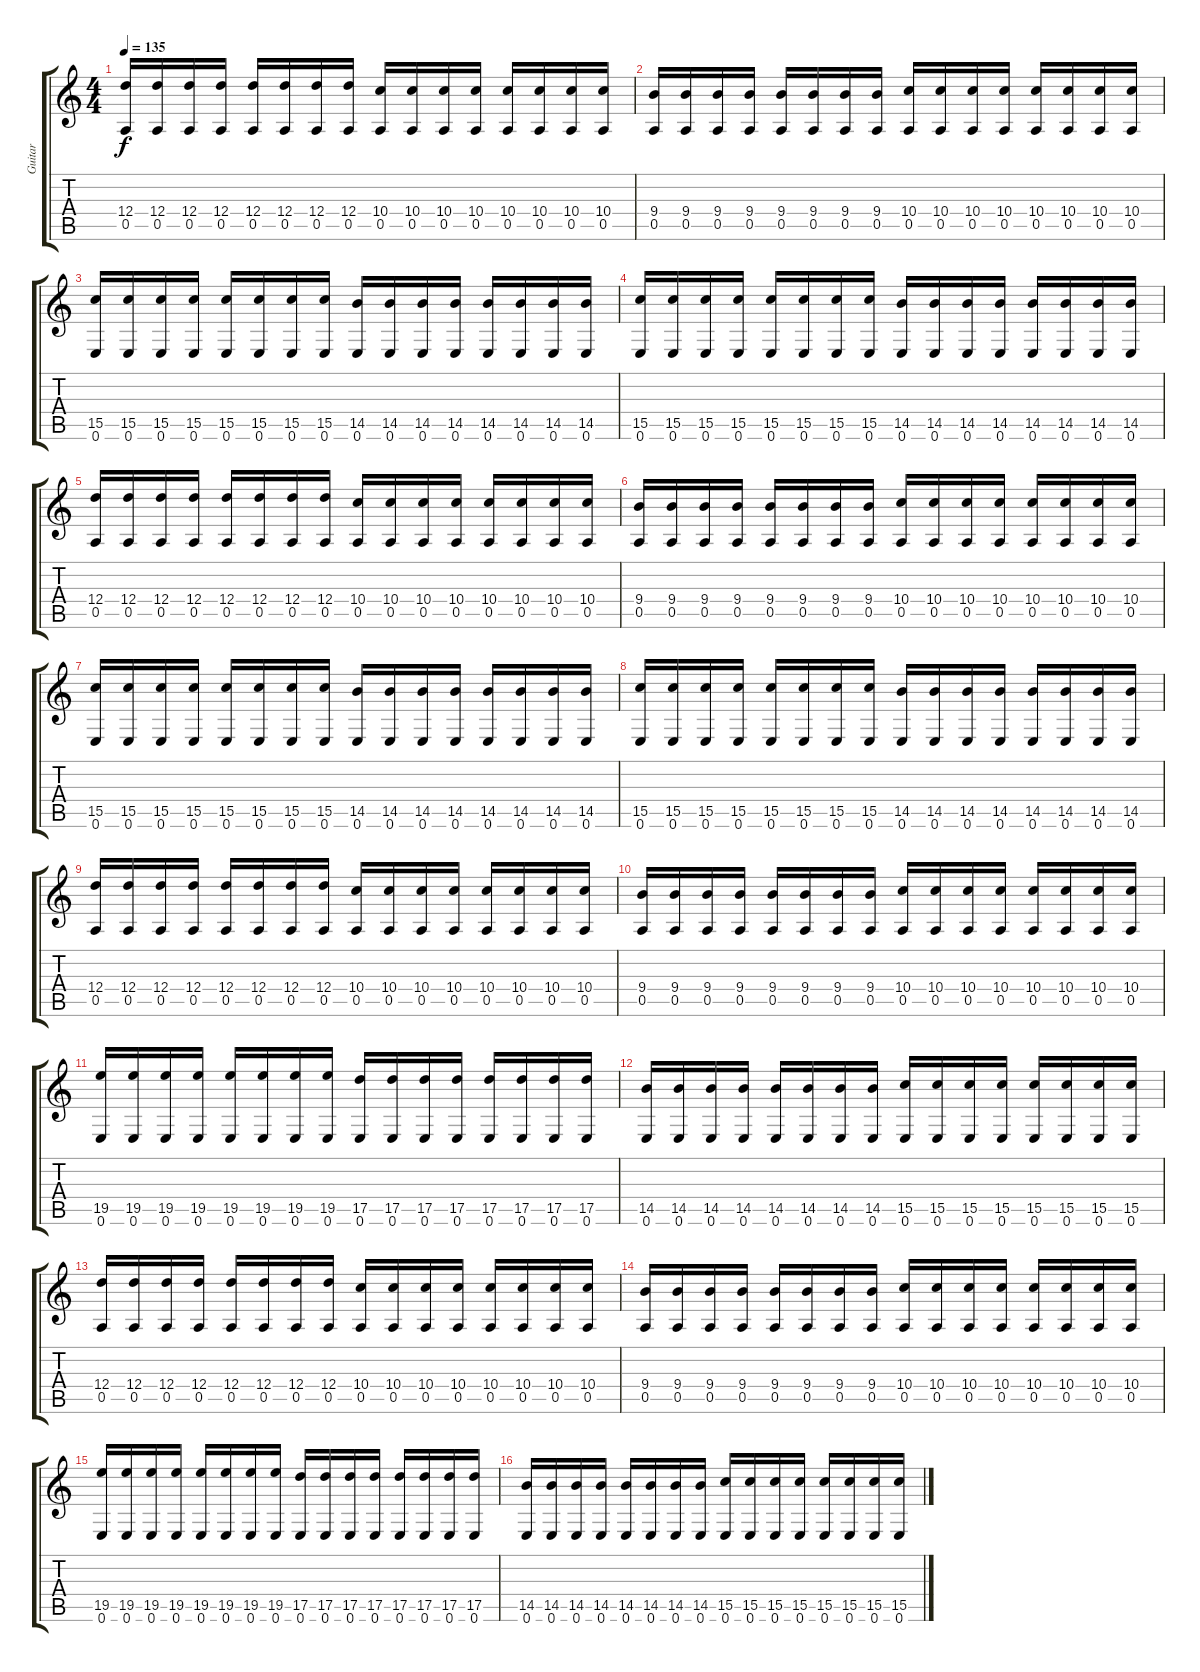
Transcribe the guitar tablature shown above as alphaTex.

\track ("Guitar" "Guitar") {instrument distortionguitar}
\staff {score tabs}
\tuning (E4 B3 G3 D3 A2 E2) {hide}
\ts (4 4)
\tempo 135
\clef g2
\ks c
(12.4 0.5).16{dy f volume 8} (12.4 0.5).16 (12.4 0.5).16 (12.4 0.5).16 (12.4 0.5).16 (12.4 0.5).16 (12.4 0.5).16 (12.4 0.5).16 (10.4 0.5).16 (10.4 0.5).16 (10.4 0.5).16 (10.4 0.5).16 (10.4 0.5).16 (10.4 0.5).16 (10.4 0.5).16 (10.4 0.5).16 |
(9.4 0.5).16 (9.4 0.5).16 (9.4 0.5).16 (9.4 0.5).16 (9.4 0.5).16 (9.4 0.5).16 (9.4 0.5).16 (9.4 0.5).16 (10.4 0.5).16 (10.4 0.5).16 (10.4 0.5).16 (10.4 0.5).16 (10.4 0.5).16 (10.4 0.5).16 (10.4 0.5).16 (10.4 0.5).16 |
(15.5 0.6).16{volume 7} (15.5 0.6).16 (15.5 0.6).16 (15.5 0.6).16 (15.5 0.6).16 (15.5 0.6).16 (15.5 0.6).16 (15.5 0.6).16 (14.5 0.6).16 (14.5 0.6).16 (14.5 0.6).16 (14.5 0.6).16 (14.5 0.6).16 (14.5 0.6).16 (14.5 0.6).16 (14.5 0.6).16 |
(15.5 0.6).16 (15.5 0.6).16 (15.5 0.6).16 (15.5 0.6).16 (15.5 0.6).16 (15.5 0.6).16 (15.5 0.6).16 (15.5 0.6).16 (14.5 0.6).16 (14.5 0.6).16 (14.5 0.6).16 (14.5 0.6).16 (14.5 0.6).16 (14.5 0.6).16 (14.5 0.6).16 (14.5 0.6).16 |
(12.4 0.5).16{volume 6} (12.4 0.5).16 (12.4 0.5).16 (12.4 0.5).16 (12.4 0.5).16 (12.4 0.5).16 (12.4 0.5).16 (12.4 0.5).16 (10.4 0.5).16 (10.4 0.5).16 (10.4 0.5).16 (10.4 0.5).16 (10.4 0.5).16 (10.4 0.5).16 (10.4 0.5).16 (10.4 0.5).16 |
(9.4 0.5).16 (9.4 0.5).16 (9.4 0.5).16 (9.4 0.5).16 (9.4 0.5).16 (9.4 0.5).16 (9.4 0.5).16 (9.4 0.5).16 (10.4 0.5).16 (10.4 0.5).16 (10.4 0.5).16 (10.4 0.5).16 (10.4 0.5).16 (10.4 0.5).16 (10.4 0.5).16 (10.4 0.5).16 |
(15.5 0.6).16{volume 5} (15.5 0.6).16 (15.5 0.6).16 (15.5 0.6).16 (15.5 0.6).16 (15.5 0.6).16 (15.5 0.6).16 (15.5 0.6).16 (14.5 0.6).16 (14.5 0.6).16 (14.5 0.6).16 (14.5 0.6).16 (14.5 0.6).16 (14.5 0.6).16 (14.5 0.6).16 (14.5 0.6).16 |
(15.5 0.6).16 (15.5 0.6).16 (15.5 0.6).16 (15.5 0.6).16 (15.5 0.6).16 (15.5 0.6).16 (15.5 0.6).16 (15.5 0.6).16 (14.5 0.6).16 (14.5 0.6).16 (14.5 0.6).16 (14.5 0.6).16 (14.5 0.6).16 (14.5 0.6).16 (14.5 0.6).16 (14.5 0.6).16 |
(12.4 0.5).16{volume 4} (12.4 0.5).16 (12.4 0.5).16 (12.4 0.5).16 (12.4 0.5).16 (12.4 0.5).16 (12.4 0.5).16 (12.4 0.5).16 (10.4 0.5).16 (10.4 0.5).16 (10.4 0.5).16 (10.4 0.5).16 (10.4 0.5).16 (10.4 0.5).16 (10.4 0.5).16 (10.4 0.5).16 |
(9.4 0.5).16 (9.4 0.5).16 (9.4 0.5).16 (9.4 0.5).16 (9.4 0.5).16 (9.4 0.5).16 (9.4 0.5).16 (9.4 0.5).16 (10.4 0.5).16 (10.4 0.5).16 (10.4 0.5).16 (10.4 0.5).16 (10.4 0.5).16 (10.4 0.5).16 (10.4 0.5).16 (10.4 0.5).16 |
(19.5 0.6).16{volume 3} (19.5 0.6).16 (19.5 0.6).16 (19.5 0.6).16 (19.5 0.6).16 (19.5 0.6).16 (19.5 0.6).16 (19.5 0.6).16 (17.5 0.6).16 (17.5 0.6).16 (17.5 0.6).16 (17.5 0.6).16 (17.5 0.6).16 (17.5 0.6).16 (17.5 0.6).16 (17.5 0.6).16 |
(14.5 0.6).16 (14.5 0.6).16 (14.5 0.6).16 (14.5 0.6).16 (14.5 0.6).16 (14.5 0.6).16 (14.5 0.6).16 (14.5 0.6).16 (15.5 0.6).16 (15.5 0.6).16 (15.5 0.6).16 (15.5 0.6).16 (15.5 0.6).16 (15.5 0.6).16 (15.5 0.6).16 (15.5 0.6).16 |
(12.4 0.5).16{volume 0} (12.4 0.5).16 (12.4 0.5).16 (12.4 0.5).16 (12.4 0.5).16 (12.4 0.5).16 (12.4 0.5).16 (12.4 0.5).16 (10.4 0.5).16 (10.4 0.5).16 (10.4 0.5).16 (10.4 0.5).16 (10.4 0.5).16 (10.4 0.5).16 (10.4 0.5).16 (10.4 0.5).16 |
(9.4 0.5).16 (9.4 0.5).16 (9.4 0.5).16 (9.4 0.5).16 (9.4 0.5).16 (9.4 0.5).16 (9.4 0.5).16 (9.4 0.5).16 (10.4 0.5).16 (10.4 0.5).16 (10.4 0.5).16 (10.4 0.5).16 (10.4 0.5).16 (10.4 0.5).16 (10.4 0.5).16 (10.4 0.5).16 |
(19.5 0.6).16 (19.5 0.6).16 (19.5 0.6).16 (19.5 0.6).16 (19.5 0.6).16 (19.5 0.6).16 (19.5 0.6).16 (19.5 0.6).16 (17.5 0.6).16 (17.5 0.6).16 (17.5 0.6).16 (17.5 0.6).16 (17.5 0.6).16 (17.5 0.6).16 (17.5 0.6).16 (17.5 0.6).16 |
(14.5 0.6).16 (14.5 0.6).16 (14.5 0.6).16 (14.5 0.6).16 (14.5 0.6).16 (14.5 0.6).16 (14.5 0.6).16 (14.5 0.6).16 (15.5 0.6).16 (15.5 0.6).16 (15.5 0.6).16 (15.5 0.6).16 (15.5 0.6).16 (15.5 0.6).16 (15.5 0.6).16 (15.5 0.6).16
